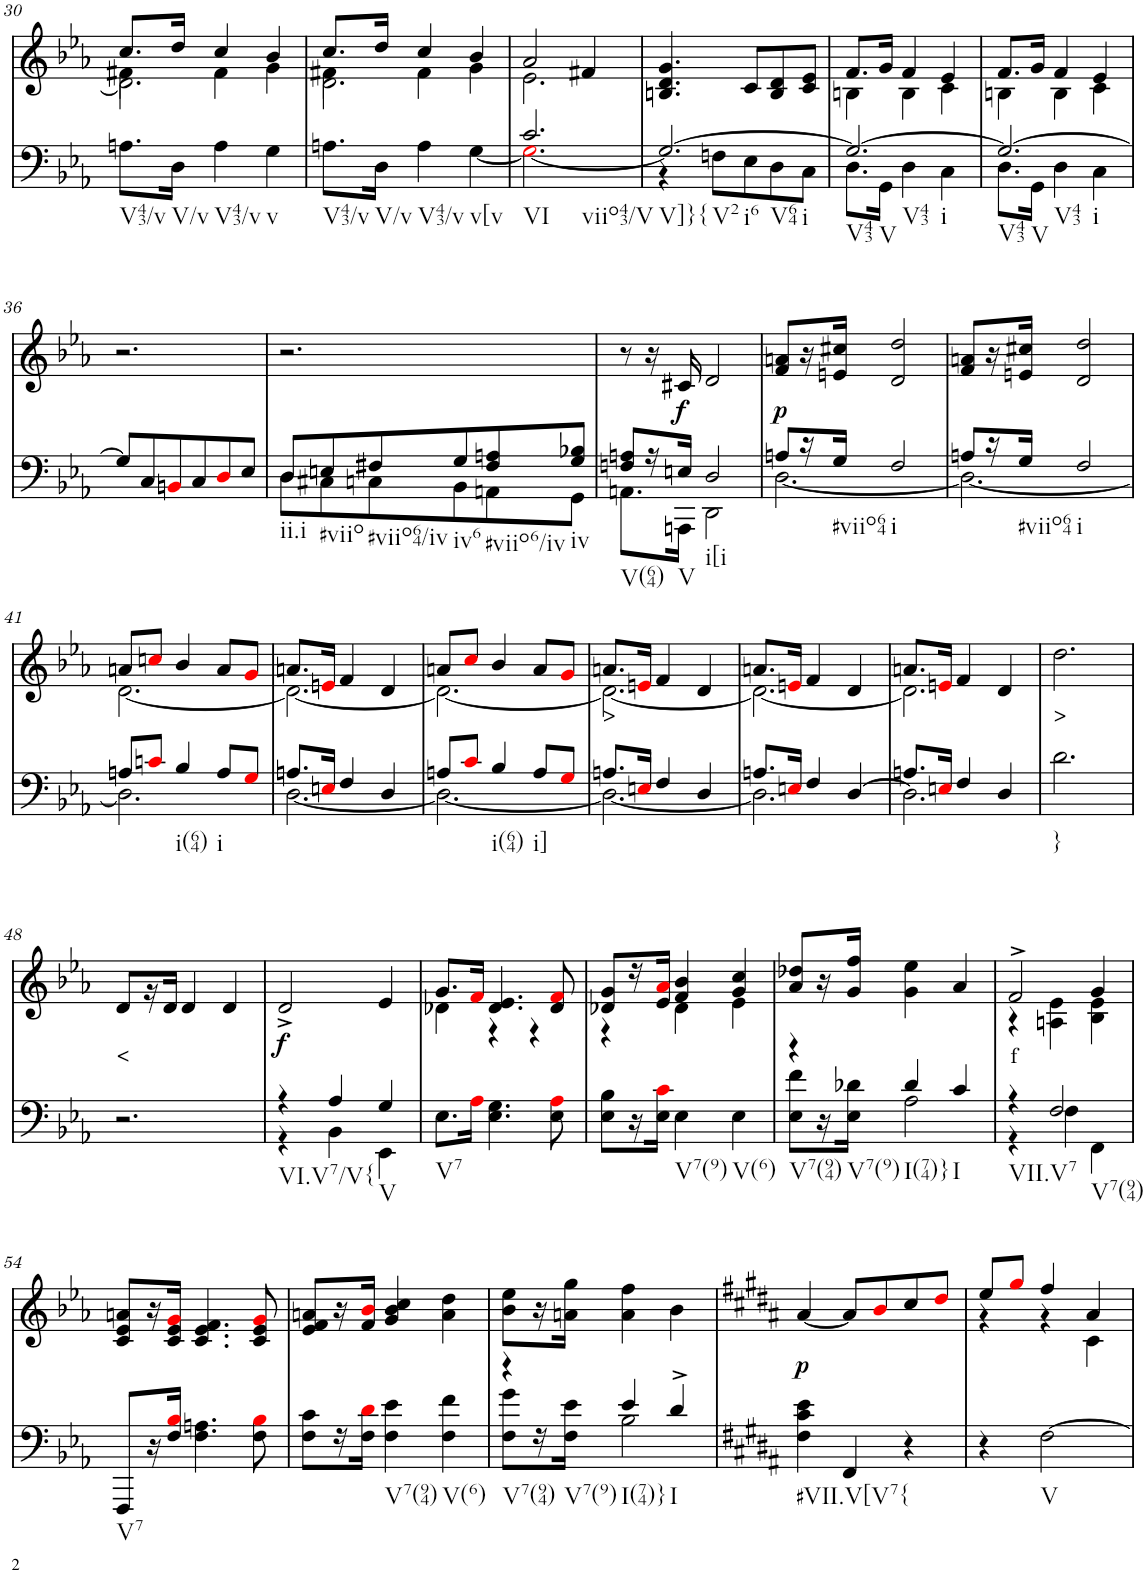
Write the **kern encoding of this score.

**kern	**kern	**text	**dynam
*part2	*part1	*part1	*part1
*staff2	*staff1	*staff1	*staff1
*I"Piano	*I"Piano	*	*
*I'Pno	*I'Pno	*	*
!!LO:PB:g=z
*clefF4	*clefG2	*	*
*k[b-e-a-]	*k[b-e-a-]	*	*
*c:	*c:	*	*
*M3/4	*M3/4	*	*
=30	=30	=30	=30
*	*^	*	*
*	*	*^	*	*
!LO:TX:b:t=V43/v	!	!	!	!	!
8.An\L	8.cc/L	4f#X\	2.d\]	.	.
!LO:TX:b:t=V/v	!	!	!	!	!
16D\Jk	16dd/Jk	.	.	.	.
!LO:TX:b:t=V43/v	!	!	!	!	!
4A\	4cc/	4f#\	.	.	.
!LO:TX:b:t=v	!	!	!	!	!
4G\	4b-/	4g\	.	.	.
=31	=31	=31	=31	=31	=31
!LO:TX:b:t=V43/v	!	!	!	!	!
8.An\L	8.cc/L	4f#X\	2.d\	.	.
!LO:TX:b:t=V/v	!	!	!	!	!
16D\Jk	16dd/Jk	.	.	.	.
!LO:TX:b:t=V43/v	!	!	!	!	!
4A\	4cc/	4f#\	.	.	.
!LO:TX:b:t=v[v	!	!	!	!	!
[4G\	4b-/	4g\	.	.	.
*	*	*v	*v	*	*
=32	=32	=32	=32	=32
*^	*	*	*	*
!LO:TX:b:t=VI	!	!	!	!	!
!LO:TX:b:t=viio43/V	!	!	!	!	!
2.c/	2.Gi\_	2a-/	2.e-\	.	.
.	.	4f#X/	.	.	.
*	*	*v	*v	*	*
=33	=33	=33	=33	=33
!LO:TX:b:t=V]}{	!	!	!	!
!LO:TX:b:t=V2	!	!	!	!
!LO:TX:b:t=i6	!	!	!	!
!LO:TX:b:t=V64	!	!	!	!
!LO:TX:b:t=i	!	!	!	!
2.G/_	4r	4.Bn/ 4.d/ 4.g/	.	.
.	8Fn\L	.	.	.
.	8E-\	8c/L	.	.
.	8D\	8B/ 8d/	.	.
.	8C\J	8c/ 8e-/J	.	.
=34	=34	=34	=34	=34
*	*	*^	*	*
!LO:TX:b:t=V43	!	!	!	!	!
!LO:TX:b:t=V	!	!	!	!	!
!LO:TX:b:t=V43	!	!	!	!	!
!LO:TX:b:t=i	!	!	!	!	!
2.G/_	8.D\L	8.f/L	4Bn\	.	.
.	16GG\Jk	16g/Jk	.	.	.
.	4D\	4f/	4B\	.	.
.	4C\	4e-/	4c\	.	.
=35	=35	=35	=35	=35	=35
!LO:TX:b:t=V43	!	!	!	!	!
!LO:TX:b:t=V	!	!	!	!	!
!LO:TX:b:t=V43	!	!	!	!	!
!LO:TX:b:t=i	!	!	!	!	!
2.G/_	8.D\L	8.f/L	4Bn\	.	.
.	16GG\Jk	16g/Jk	.	.	.
.	4D\	4f/	4B\	.	.
.	4C\	4e-/	4c\	.	.
*v	*v	*	*	*	*
*	*v	*v	*	*
!!LO:LB:g=z
=36	=36	=36	=36
8G/L]	2.r	.	.
8C/	.	.	.
8BBni/	.	.	.
8C/	.	.	.
8Di/	.	.	.
8E-/J	.	.	.
=37	=37	=37	=37
*^	*	*	*
!LO:TX:b:t=ii.i	!	!	!	!
8D/L	8D\L	2.r	.	.
!LO:TX:b:t=#viio	!	!	!	!
8En/	8C#X\	.	.	.
!LO:TX:b:t=#viio64/iv	!	!	!	!
8F#X/	8Cn\	.	.	.
!LO:TX:b:t=iv6	!	!	!	!
8G/	8BB-\	.	.	.
!LO:TX:b:t=#viio6/iv	!	!	!	!
8F#/ 8An/	8AAn\	.	.	.
!LO:TX:b:t=iv	!	!	!	!
8G/ 8B-X/J	8GG\J	.	.	.
=38	=38	=38	=38	=38
!LO:TX:b:t=V(64)	!	!	!	!
8Fn/ 8An/L	8.AAn\L	8r	.	.
16r	.	16r	.	.
!LO:TX:b:t=V	!	!	!	!
!	!	!	!	!LO:DY:b
16En/JJ	16AAAn\Jk	16c#X/	.	f
!LO:TX:b:t=i[i	!	!	!	!
2D/	2DD\	2d/	.	.
=39	=39	=39	=39	=39
!	!	!	!	!LO:DY:b
8An/L	[2.D\	8f/ 8an/L	.	p
16r	.	16r	.	.
!LO:TX:b:t=#viio64	!	!	!	!
16G/JJ	.	16en/ 16cc#X/JJ	.	.
!LO:TX:b:t=i	!	!	!	!
2F/	.	2d/ 2dd/	.	.
=40	=40	=40	=40	=40
8An/L	2.D\_	8f/ 8an/L	.	.
16r	.	16r	.	.
!LO:TX:b:t=#viio64	!	!	!	!
16G/JJ	.	16en/ 16cc#X/JJ	.	.
!LO:TX:b:t=i	!	!	!	!
2F/	.	2d/ 2dd/	.	.
!!LO:LB:g=z
=41	=41	=41	=41	=41
*	*	*^	*	*
8An/L	2.D\]	8an/L	[2.d\	.	.
8cni/J	.	8ccni/J	.	.	.
!LO:TX:b:t=i(64)	!	!	!	!	!
4B-/	.	4b-/	.	.	.
!LO:TX:b:t=i	!	!	!	!	!
8A/L	.	8a/L	.	.	.
8Gi/J	.	8gi/J	.	.	.
=42	=42	=42	=42	=42	=42
8.An/L	[2.D\	8.an/L	2.d\_	.	.
16Eni/Jk	.	16eni/Jk	.	.	.
4F/	.	4f/	.	.	.
4D/	.	4d/	.	.	.
=43	=43	=43	=43	=43	=43
8An/L	2.D\_	8an/L	2.d\_	.	.
8ci/J	.	8cci/J	.	.	.
!LO:TX:b:t=i(64)	!	!	!	!	!
4B-/	.	4b-/	.	.	.
!LO:TX:b:t=i]	!	!	!	!	!
8A/L	.	8a/L	.	.	.
8Gi/J	.	8gi/J	.	.	.
=44	=44	=44	=44	=44	=44
!	!	!	!	!LO:LY:b	!
8.An/L	2.D\_	8.an/L	2.d\_	>	.
16Eni/Jk	.	16eni/Jk	.	.	.
4F/	.	4f/	.	.	.
4D/	.	4d/	.	.	.
=45	=45	=45	=45	=45	=45
8.An/L	2.D\]	8.an/L	2.d\_	.	.
16Eni/Jk	.	16eni/Jk	.	.	.
4F/	.	4f/	.	.	.
[4D/	.	4d/	.	.	.
=46	=46	=46	=46	=46	=46
8.An/L	2.D\]	8.an/L	2.d\]	.	.
16Eni/Jk	.	16eni/Jk	.	.	.
4F/	.	4f/	.	.	.
4D/	.	4d/	.	.	.
*v	*v	*	*	*	*
*	*v	*v	*	*
=47	=47	=47	=47
!LO:TX:b:t=}	!	!	!
!	!	!LO:LY:b	!
2.d\	2.dd\	>	.
!!LO:LB:g=z
=48	=48	=48	=48
!	!	!LO:LY:b	!
2.r	8d/L	<	.
.	16r	.	.
.	16d/JJ	.	.
.	4d/	.	.
.	4d/	.	.
=49	=49	=49	=49
*^	*	*	*
!LO:TX:b:t=VI.V7/V{	!	!	!	!
!	!	!	!	!LO:DY:b
4r	4r	2d^/	.	f
4A-/	4BB-\	.	.	.
!LO:TX:b:t=V	!	!	!	!
4G/	4EE-\	4e-/	.	.
=50	=50	=50	=50	=50
*	*	*^	*	*
!LO:TX:b:t=V7	!	!	!	!	!
*v	*v	*	*	*	*
8.E-\L	8.g/L	4d-X\	.	.
16A-i\Jk	16fi/Jk	.	.	.
4.E-\ 4.G\	4.d-/ 4.e-/	4r	.	.
.	.	4r	.	.
8E-\ 8A-i\	8d-/ 8fi/	.	.	.
=51	=51	=51	=51	=51
8E-\ 8B-\L	8d-X/ 8g/L	4r	.	.
16r	16r	.	.	.
16E-\ 16ci\JJ	16e-/ 16a-i/JJ	.	.	.
!LO:TX:b:t=V7(9)	!	!	!	!
4E-\	4f/ 4b-/	4d-\	.	.
!LO:TX:b:t=V(6)	!	!	!	!
4E-\	4g/ 4cc/	4e-\	.	.
=52	=52	=52	=52	=52
*^	*	*	*	*
!LO:TX:b:t=V7(94)	!	!	!	!	!
!LO:TX:b:t=V7(9)	!	!	!	!	!
*	*	*v	*v	*	*
4r	8E-\ 8f\L	8a-/ 8dd-X/L	.	.
.	16r	16r	.	.
.	16E-\ 16d-X\JJ	16g/ 16ff/JJ	.	.
!LO:TX:b:t=I(74)}	!	!	!	!
4d-/	2A-\	4g\ 4ee-\	.	.
!LO:TX:b:t=I	!	!	!	!
4c/	.	4a-/	.	.
=53	=53	=53	=53	=53
*	*	*^	*	*
!LO:TX:b:t=VII.V7	!	!	!	!	!
!	!	!	!	!LO:LY:b	!
4r	4r	2f^/	4r	f	.
!LO:TX:b:t=V7(94)	!	!	!	!	!
2F/	4F\	.	4An\ 4e-\	.	.
.	4FF\	4g/	4B-\ 4e-\	.	.
!!LO:LB:g=z
=54	=54	=54	=54	=54	=54
!LO:TX:b:t=V7	!	!	!	!	!
*v	*v	*	*	*	*
*	*v	*v	*	*
8FFF/L	8c/ 8e-/ 8an/L	.	.
16r	16r	.	.
16F/ 16B-i/JJ	16c/ 16e-/ 16gi/JJ	.	.
4.F\ 4.An\	4.c/ 4.e-/ 4.f/	.	.
8F\ 8B-i\	8c/ 8e-/ 8gi/	.	.
=55	=55	=55	=55
8F\ 8c\L	8e-/ 8f/ 8an/L	.	.
16r	16r	.	.
16F\ 16di\JJ	16f/ 16b-i/JJ	.	.
!LO:TX:b:t=V7(94)	!	!	!
4F\ 4e-\	4g/ 4b-/ 4cc/	.	.
!LO:TX:b:t=V(6)	!	!	!
4F\ 4f\	4a\ 4dd\	.	.
=56	=56	=56	=56
*^	*	*	*
!LO:TX:b:t=V7(94)	!	!	!	!
!LO:TX:b:t=V7(9)	!	!	!	!
4r	8F\ 8g\L	8b-\ 8ee-\L	.	.
.	16r	16r	.	.
.	16F\ 16e-\JJ	16an\ 16gg\JJ	.	.
!LO:TX:b:t=I(74)}	!	!	!	!
4e-/	2B-\	4a\ 4ff\	.	.
!LO:TX:b:t=I	!	!	!	!
4d^/	.	4b-\	.	.
*v	*v	*	*	*
=57	=57	=57	=57
*k[f#c#g#d#a#]	*k[f#c#g#d#a#]	*	*
!LO:TX:b:t=#VII.V[V7{	!	!	!
!	!	!	!LO:DY:b
4F#\ 4c#\ 4e\	[4a#/	.	p
4FF#/	8a#/L]	.	.
.	8bi/	.	.
4r	8cc#/	.	.
.	8dd#i/J	.	.
=58	=58	=58	=58
*	*^	*	*
4r	8ee/L	4r	.	.
.	8gg#i/J	.	.	.
!LO:TX:b:t=V	!	!	!	!
[2F#\	4ff#/	4r	.	.
.	4a#/	4c#\	.	.
*	*v	*v	*	*
=	=	=	=
*-	*-	*-	*-
